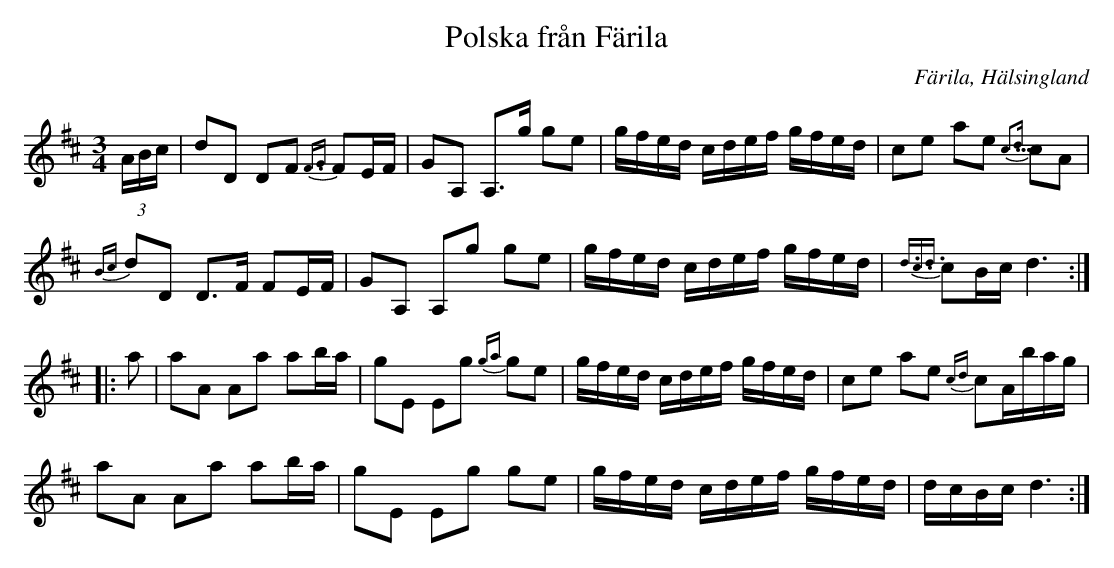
X:1
T:Polska från Färila
O:Färila, Hälsingland
M:3/4
L:1/16
U:t=turn
K:D
(3ABc | d2D2 D2F2 {F3/2G5/3}F2EF | G2A,2 A,2>g2 g2e2 | gfed cdef gfed | c2e2 a2e2 {c5/4d}c2A2 |
{Bc}d2D2 D2>F2 F2EF | G2A,2 A,2g2 g2e2 | gfed cdef gfed | {d3/2c3/2d3/2}c2Bc d6 ::
a2 | a2A2 A2a2 a2ba | g2E2 E2g2 {ga}g2e2 | gfed cdef gfed | c2e2 a2e2 {cd}c2A5/6b3/6a2/6g2/6 |
a2A2 A2a2 a2ba | g2E2 E2g2 g2e2 | gfed cdef gfed | dcBc d6 :|
